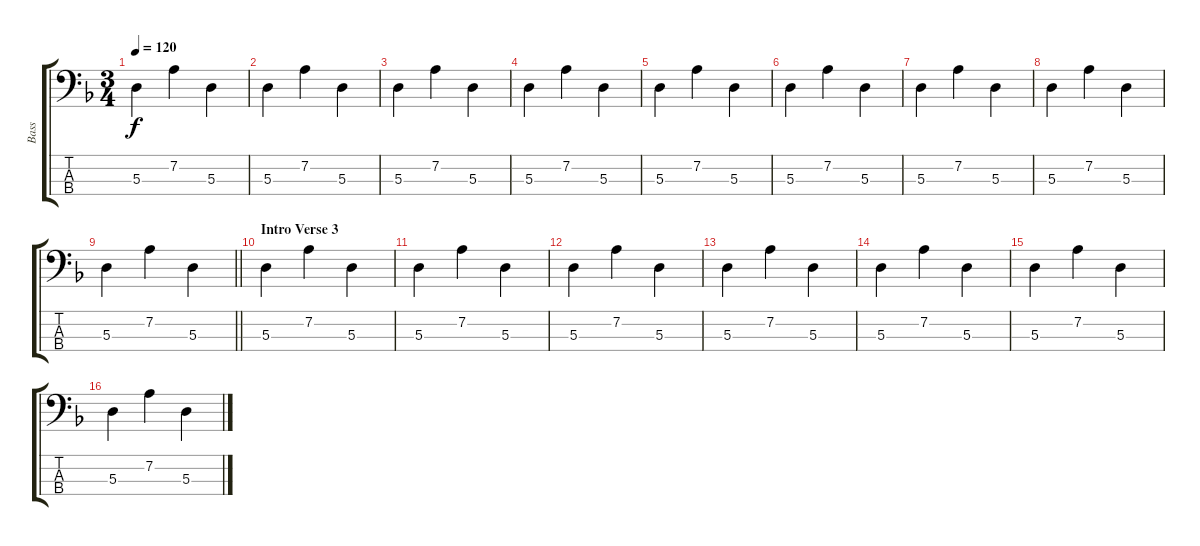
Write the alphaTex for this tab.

\track ("Bass" "Bass") {instrument electricbassfinger}
\staff {score tabs}
\tuning (G2 D2 A1 E1) {hide}
\ts (3 4)
\tempo 120
\clef f4
\ks f
5.3.4{dy f} 7.2.4 5.3.4 |
5.3.4 7.2.4 5.3.4 |
5.3.4 7.2.4 5.3.4 |
5.3.4 7.2.4 5.3.4 |
5.3.4 7.2.4 5.3.4 |
5.3.4 7.2.4 5.3.4 |
5.3.4 7.2.4 5.3.4 |
5.3.4 7.2.4 5.3.4 |
\barLineRight lightlight
5.3.4 7.2.4 5.3.4 |
\section ("" "Intro Verse 3")
5.3.4 7.2.4 5.3.4 |
5.3.4 7.2.4 5.3.4 |
5.3.4 7.2.4 5.3.4 |
5.3.4 7.2.4 5.3.4 |
5.3.4 7.2.4 5.3.4 |
5.3.4 7.2.4 5.3.4 |
5.3.4 7.2.4 5.3.4
